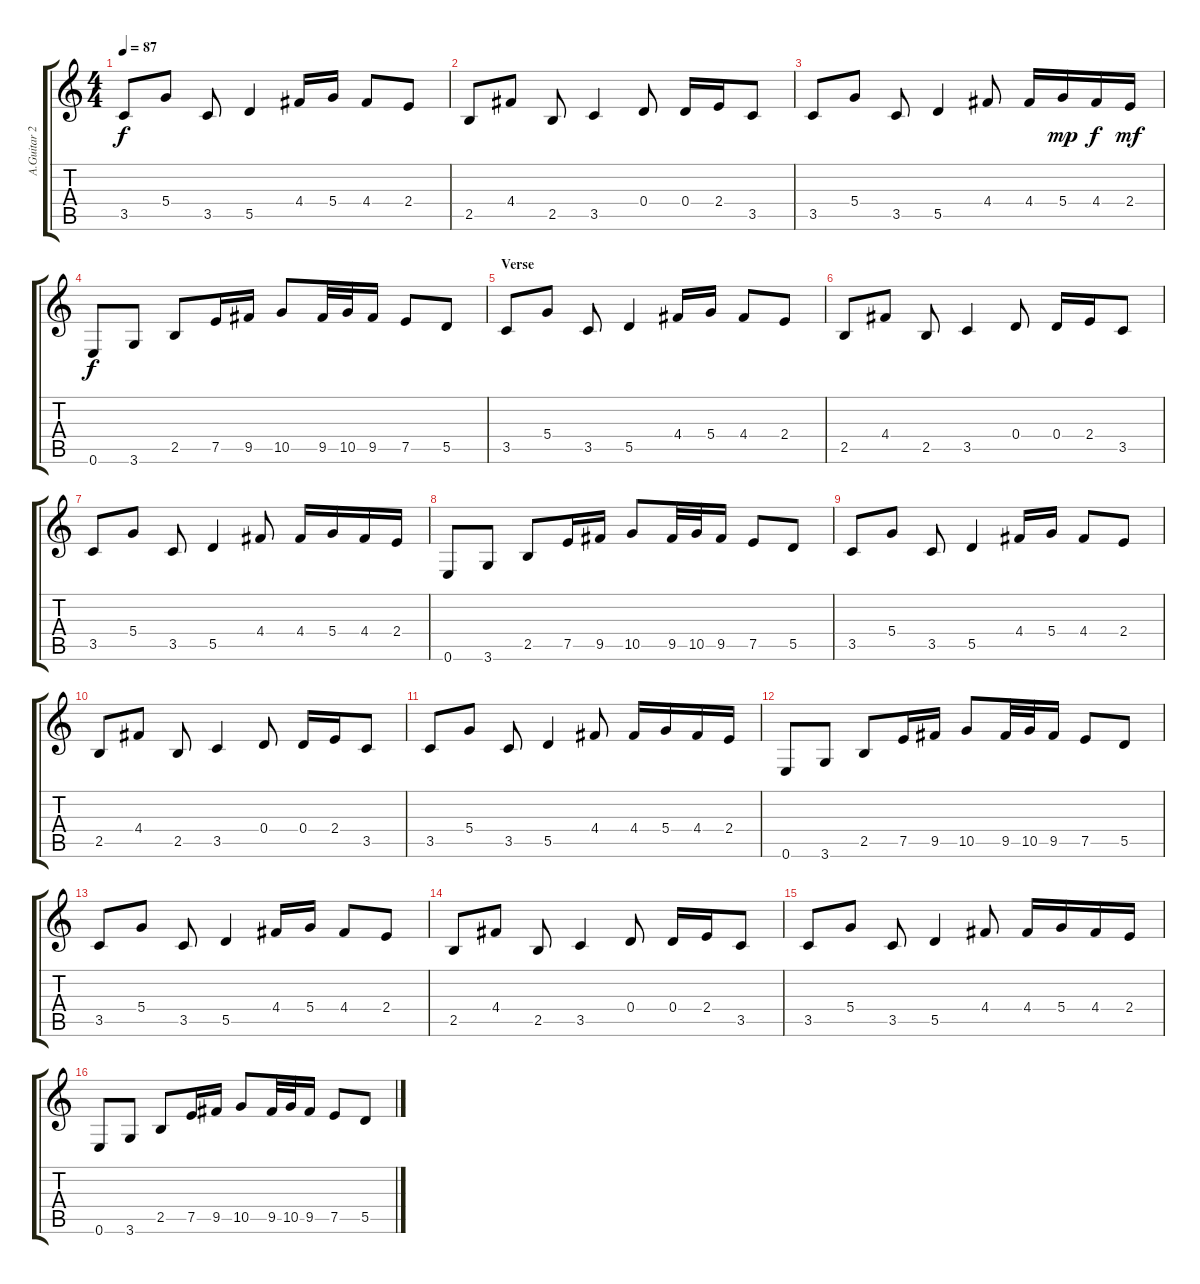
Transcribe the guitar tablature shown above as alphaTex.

\track ("A.Guitar 2" "A.Guitar 2") {instrument acousticguitarnylon}
\staff {score tabs}
\tuning (E4 B3 G3 D3 A2 E2) {hide}
\ts (4 4)
\tempo 87
\clef g2
\ks c
3.5.8{dy f} 5.4.8 3.5.8 5.5.4 4.4.16 5.4.16 4.4.8 2.4.8 |
2.5.8 4.4.8 2.5.8 3.5.4 0.4.8 0.4.16 2.4.16 3.5.8 |
3.5.8 5.4.8 3.5.8 5.5.4 4.4.8 4.4.16 5.4.16{dy mp} 4.4.16{dy f} 2.4.16{dy mf} |
0.6.8{dy f} 3.6.8 2.5.8 7.5.16 9.5.16 10.5.8 9.5.32 10.5.32 9.5.16 7.5.8 5.5.8 |
\section ("" "Verse")
3.5.8 5.4.8 3.5.8 5.5.4 4.4.16 5.4.16 4.4.8 2.4.8 |
2.5.8 4.4.8 2.5.8 3.5.4 0.4.8 0.4.16 2.4.16 3.5.8 |
3.5.8 5.4.8 3.5.8 5.5.4 4.4.8 4.4.16 5.4.16 4.4.16 2.4.16 |
0.6.8 3.6.8 2.5.8 7.5.16 9.5.16 10.5.8 9.5.32 10.5.32 9.5.16 7.5.8 5.5.8 |
3.5.8 5.4.8 3.5.8 5.5.4 4.4.16 5.4.16 4.4.8 2.4.8 |
2.5.8 4.4.8 2.5.8 3.5.4 0.4.8 0.4.16 2.4.16 3.5.8 |
3.5.8 5.4.8 3.5.8 5.5.4 4.4.8 4.4.16 5.4.16 4.4.16 2.4.16 |
0.6.8 3.6.8 2.5.8 7.5.16 9.5.16 10.5.8 9.5.32 10.5.32 9.5.16 7.5.8 5.5.8 |
3.5.8 5.4.8 3.5.8 5.5.4 4.4.16 5.4.16 4.4.8 2.4.8 |
2.5.8 4.4.8 2.5.8 3.5.4 0.4.8 0.4.16 2.4.16 3.5.8 |
3.5.8 5.4.8 3.5.8 5.5.4 4.4.8 4.4.16 5.4.16 4.4.16 2.4.16 |
0.6.8 3.6.8 2.5.8 7.5.16 9.5.16 10.5.8 9.5.32 10.5.32 9.5.16 7.5.8 5.5.8
